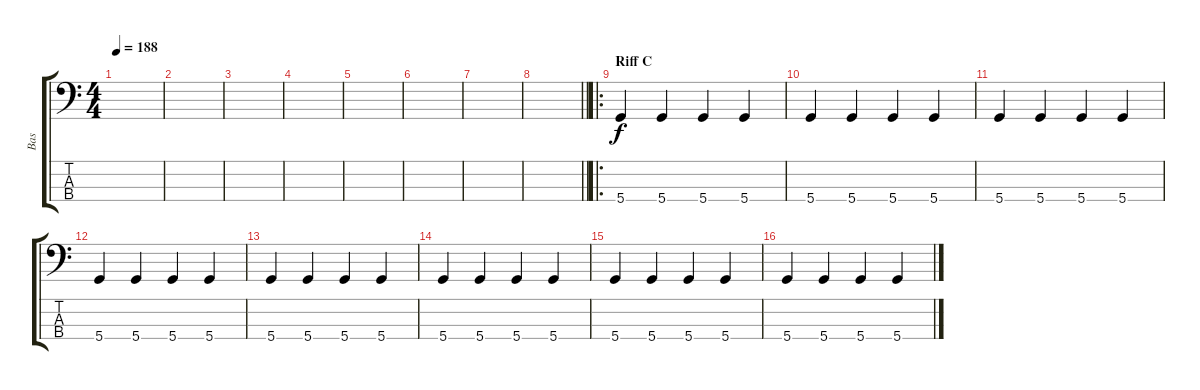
\track ("Bas" "Bas") {instrument electricbassfinger}
\staff {score tabs}
\tuning (F2 C2 G1 D1) {hide}
\ts (4 4)
\tempo 188
\clef f4
\ks c
|
|
|
|
|
|
|
\barLineRight lightlight
|
\ro
\section ("" "Riff C")
5.4.4 5.4.4 5.4.4 5.4.4 |
5.4.4 5.4.4 5.4.4 5.4.4 |
5.4.4 5.4.4 5.4.4 5.4.4 |
5.4.4 5.4.4 5.4.4 5.4.4 |
5.4.4 5.4.4 5.4.4 5.4.4 |
5.4.4 5.4.4 5.4.4 5.4.4 |
5.4.4 5.4.4 5.4.4 5.4.4 |
5.4.4 5.4.4 5.4.4 5.4.4
